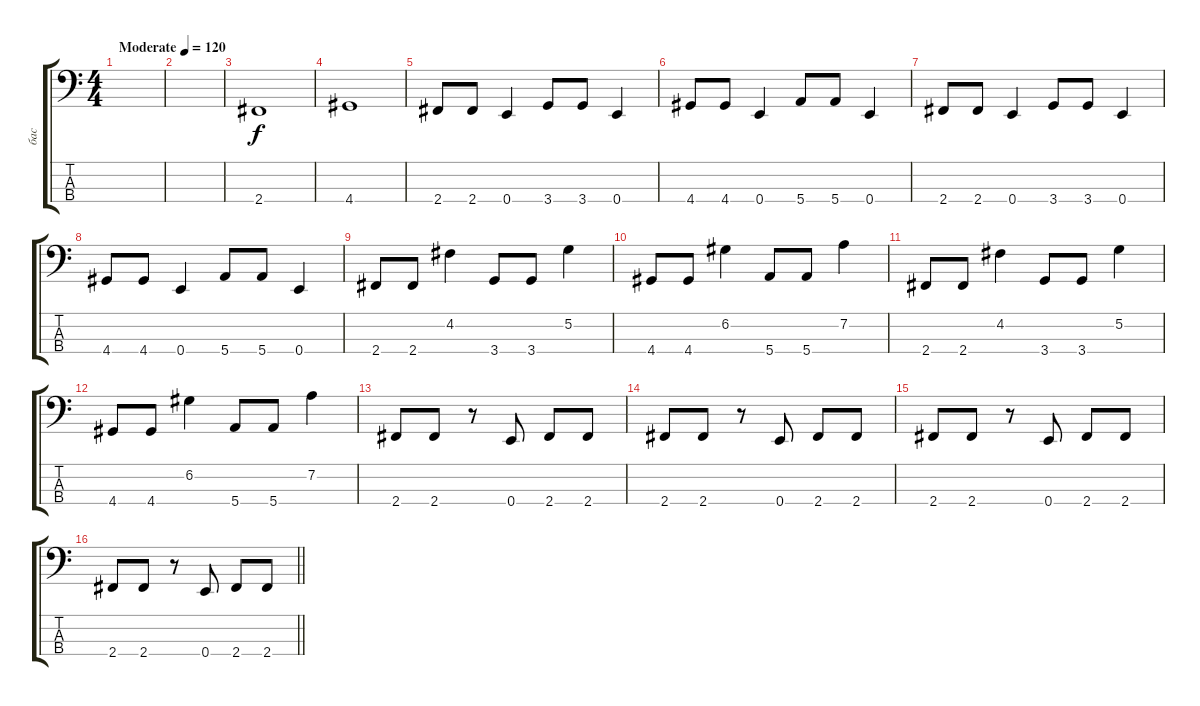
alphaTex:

\track ("бас" "бас") {instrument electricbassfinger}
\staff {score tabs}
\tuning (G2 D2 A1 E1) {hide}
\ts (4 4)
\tempo (120 "Moderate")
\clef f4
\ks c
|
|
2.4.1 |
4.4.1 |
2.4.8 2.4.8 0.4.4 3.4.8 3.4.8 0.4.4 |
4.4.8 4.4.8 0.4.4 5.4.8 5.4.8 0.4.4 |
2.4.8 2.4.8 0.4.4 3.4.8 3.4.8 0.4.4 |
4.4.8 4.4.8 0.4.4 5.4.8 5.4.8 0.4.4 |
2.4.8 2.4.8 4.2.4 3.4.8 3.4.8 5.2.4 |
4.4.8 4.4.8 6.2.4 5.4.8 5.4.8 7.2.4 |
2.4.8 2.4.8 4.2.4 3.4.8 3.4.8 5.2.4 |
4.4.8 4.4.8 6.2.4 5.4.8 5.4.8 7.2.4 |
2.4.8 2.4.8 r.8 0.4.8 2.4.8 2.4.8 |
2.4.8 2.4.8 r.8 0.4.8 2.4.8 2.4.8 |
2.4.8 2.4.8 r.8 0.4.8 2.4.8 2.4.8 |
\barLineRight lightlight
2.4.8 2.4.8 r.8 0.4.8 2.4.8 2.4.8
